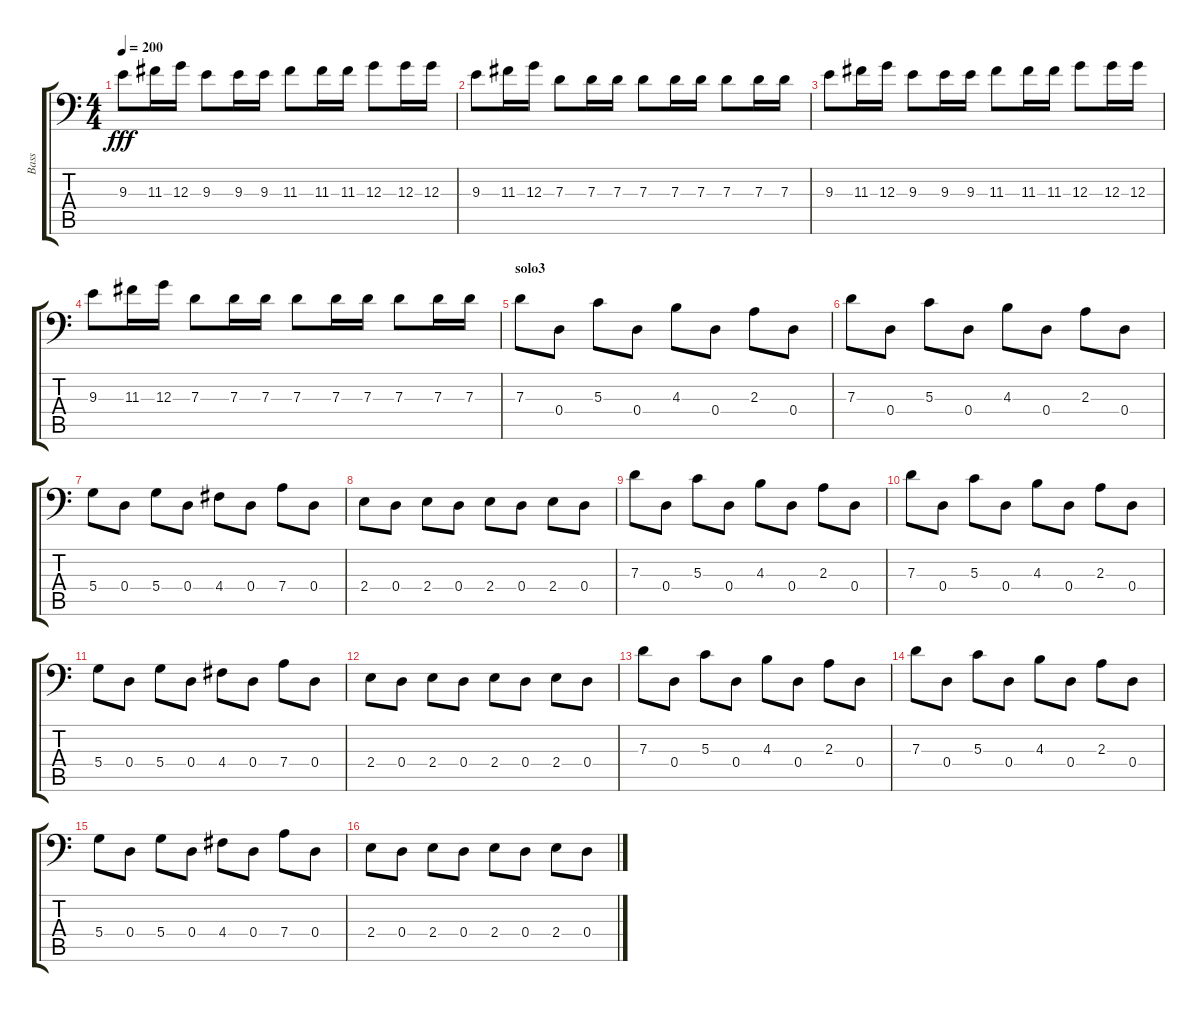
\track ("Bass" "Bass") {instrument slapbass1}
\staff {score tabs}
\tuning (E3 B2 G2 D2 A1 E1) {hide}
\ts (4 4)
\tempo 200
\clef f4
\ks c
9.3.8{dy fff volume 16} 11.3.16 12.3.16 9.3.8 9.3.16 9.3.16 11.3.8 11.3.16 11.3.16 12.3.8 12.3.16 12.3.16 |
9.3.8 11.3.16 12.3.16 7.3.8 7.3.16 7.3.16 7.3.8 7.3.16 7.3.16 7.3.8 7.3.16 7.3.16 |
9.3.8{volume 16} 11.3.16 12.3.16 9.3.8 9.3.16 9.3.16 11.3.8 11.3.16 11.3.16 12.3.8 12.3.16 12.3.16 |
9.3.8 11.3.16 12.3.16 7.3.8 7.3.16 7.3.16 7.3.8 7.3.16 7.3.16 7.3.8 7.3.16 7.3.16 |
\section ("" "solo3")
7.3.8 0.4.8 5.3.8 0.4.8 4.3.8 0.4.8 2.3.8 0.4.8 |
7.3.8 0.4.8 5.3.8 0.4.8 4.3.8 0.4.8 2.3.8 0.4.8 |
5.4.8 0.4.8 5.4.8 0.4.8 4.4.8 0.4.8 7.4.8 0.4.8 |
2.4.8 0.4.8 2.4.8 0.4.8 2.4.8 0.4.8 2.4.8 0.4.8 |
7.3.8 0.4.8 5.3.8 0.4.8 4.3.8 0.4.8 2.3.8 0.4.8 |
7.3.8 0.4.8 5.3.8 0.4.8 4.3.8 0.4.8 2.3.8 0.4.8 |
5.4.8 0.4.8 5.4.8 0.4.8 4.4.8 0.4.8 7.4.8 0.4.8 |
2.4.8 0.4.8 2.4.8 0.4.8 2.4.8 0.4.8 2.4.8 0.4.8 |
7.3.8 0.4.8 5.3.8 0.4.8 4.3.8 0.4.8 2.3.8 0.4.8 |
7.3.8 0.4.8 5.3.8 0.4.8 4.3.8 0.4.8 2.3.8 0.4.8 |
5.4.8 0.4.8 5.4.8 0.4.8 4.4.8 0.4.8 7.4.8 0.4.8 |
2.4.8 0.4.8 2.4.8 0.4.8 2.4.8 0.4.8 2.4.8 0.4.8
